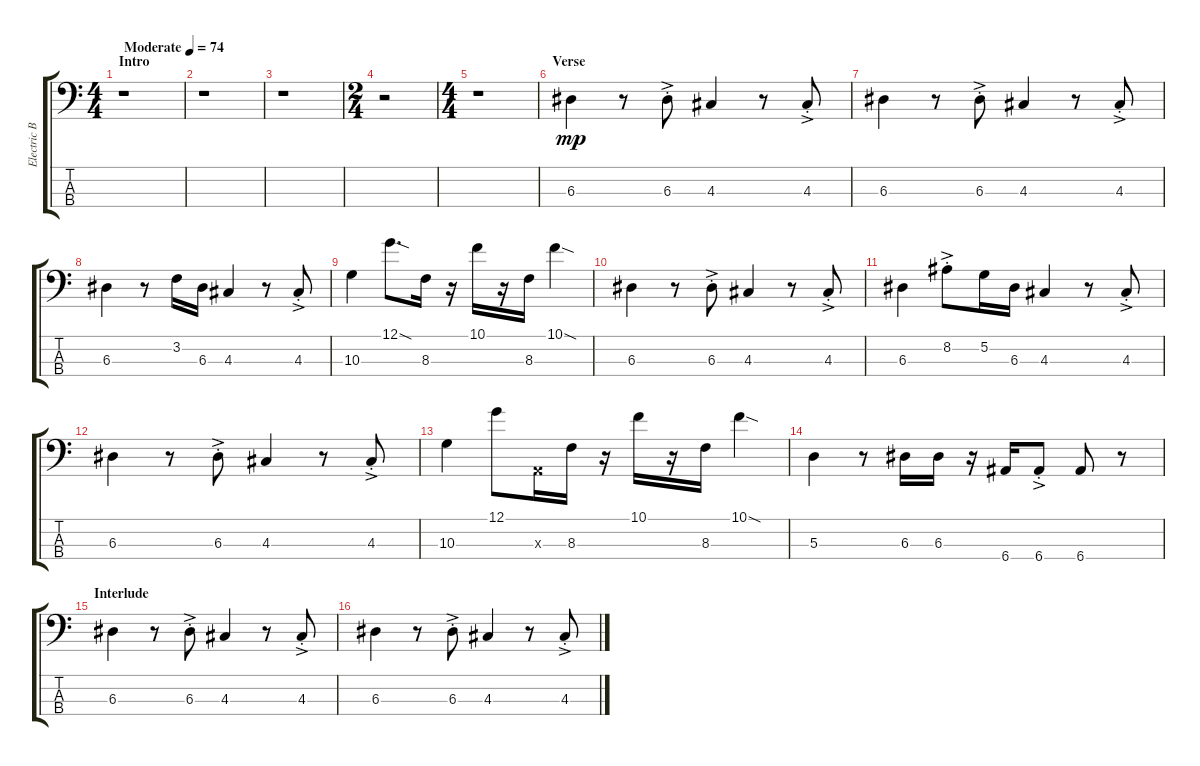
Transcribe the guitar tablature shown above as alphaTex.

\track ("Electric Bass" "Electric B") {instrument electricbassfinger}
\staff {score tabs}
\tuning (G2 D2 A1 E1) {hide}
\ts (4 4)
\section ("" "Intro")
\tempo (74 "Moderate")
\clef f4
\ks c
r.1{dy mp instrument electricbassfinger} |
r.1 |
r.1 |
\ts (2 4)
r.2 |
\ts (4 4)
r.1 |
\section ("" "Verse")
6.3.4 r.8 6.3{ac st}.8 4.3.4 r.8 4.3{ac st}.8 |
6.3.4 r.8 6.3{ac st}.8 4.3.4 r.8 4.3{ac st}.8 |
6.3.4 r.8 3.2.16 6.3.16 4.3.4 r.8 4.3{ac st}.8 |
10.3.4 12.1{sod}.8{d} 8.3.16 r.16 10.1.16 r.16 8.3.16 10.1{sod}.4 |
6.3.4 r.8 6.3{ac st}.8 4.3.4 r.8 4.3{ac st}.8 |
6.3.4 8.2{ac st}.8 5.2.16 6.3.16 4.3.4 r.8 4.3{ac st}.8 |
6.3.4 r.8 6.3{ac st}.8 4.3.4 r.8 4.3{ac st}.8 |
10.3.4 12.1.8 0.3{x}.16 8.3.16 r.16 10.1.16 r.16 8.3.16 10.1{sod}.4 |
5.3.4 r.8 6.3.16 6.3.16 r.16 6.4.16 6.4{ac st}.8 6.4.8 r.8 |
\section ("" "Interlude")
6.3.4 r.8 6.3{ac st}.8 4.3.4 r.8 4.3{ac st}.8 |
6.3.4 r.8 6.3{ac st}.8 4.3.4 r.8 4.3{ac st}.8
